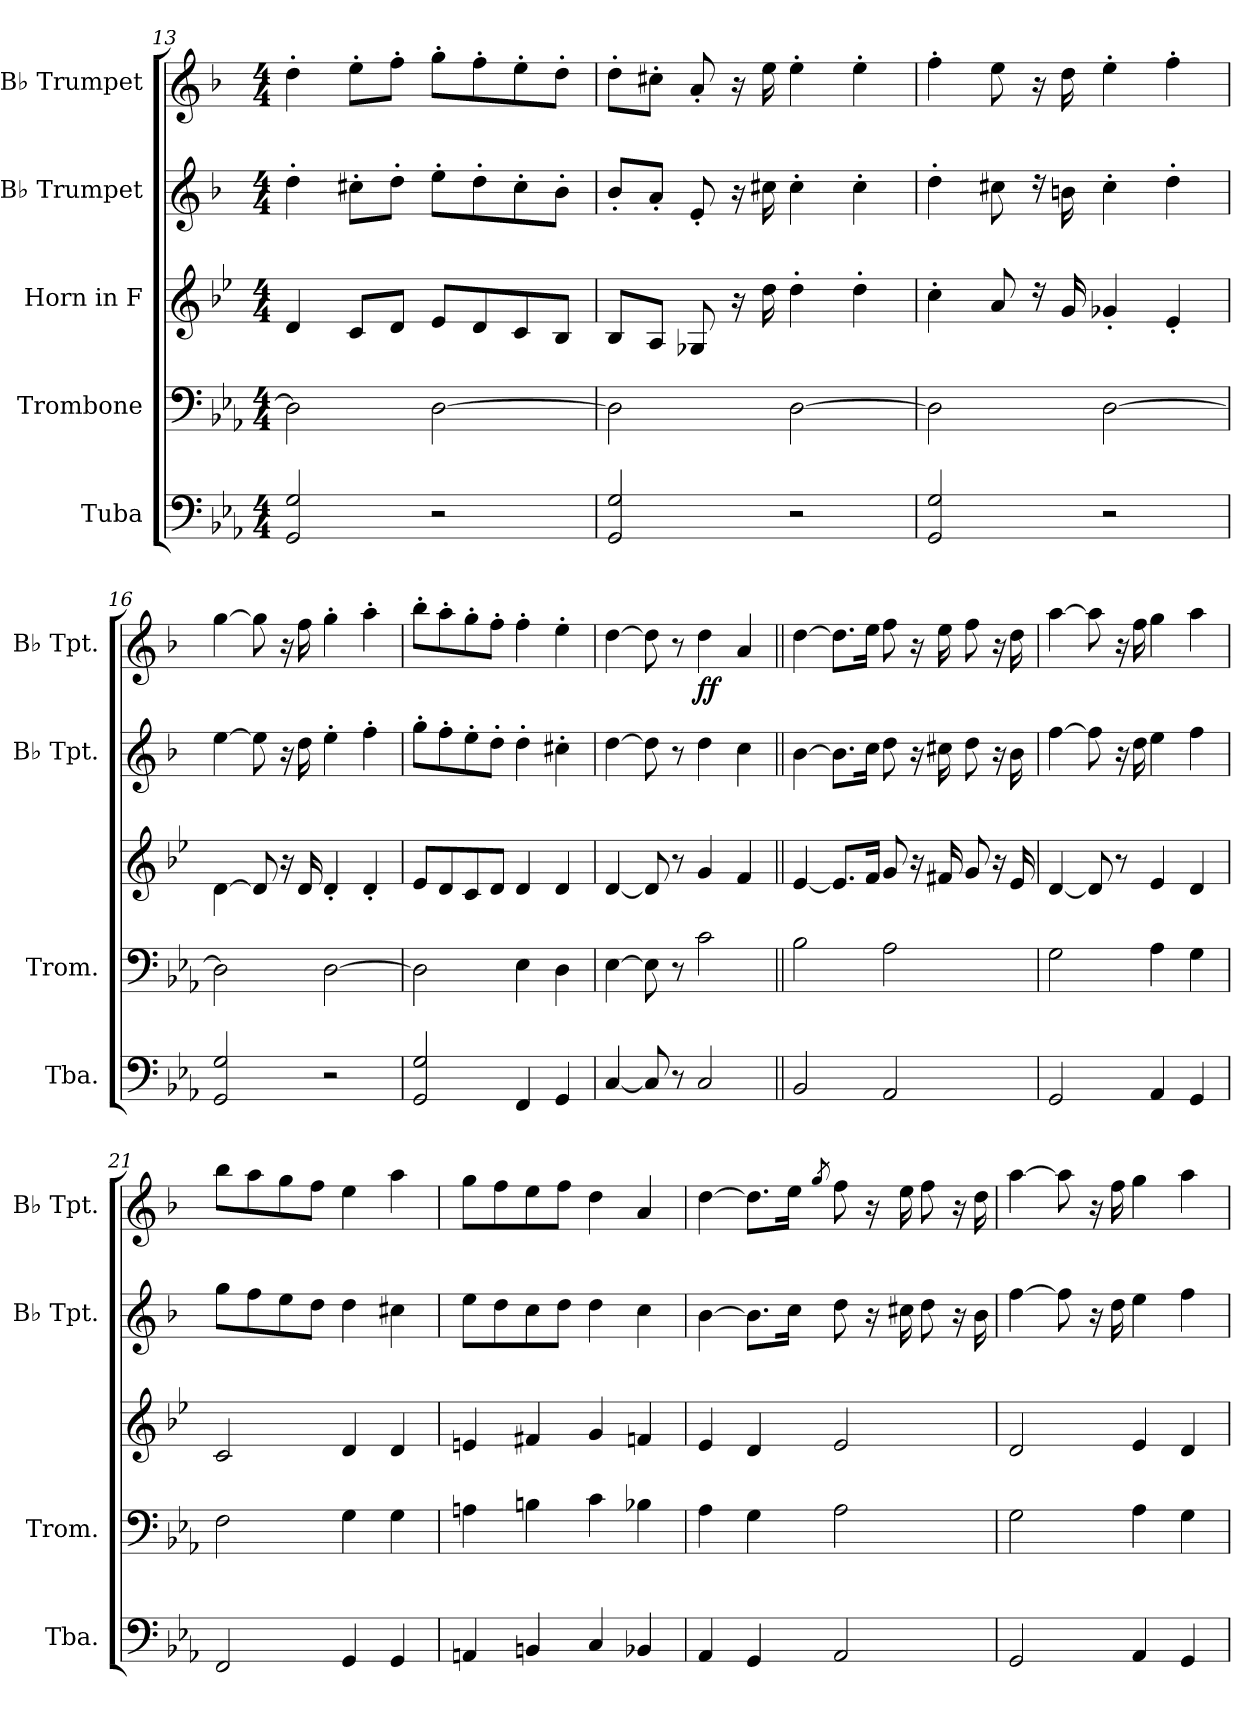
**kern	**kern	**kern	**kern	**kern	**dynam
*part5	*part4	*part3	*part2	*part1	*part1
*staff5	*staff4	*staff3	*staff2	*staff1	*staff1
*I"Tuba	*I"Trombone	*I"Horn in F	*I"B♭ Trumpet	*I"B♭ Trumpet	*
*I'Tba.	*I'Trom.	*	*I'B♭ Tpt.	*I'B♭ Tpt.	*
*clefF4	*clefF4	*clefG2	*clefG2	*clefG2	*
*	*	*ITrd4c7	*ITrd1c2	*ITrd1c2	*
*k[b-e-a-]	*k[b-e-a-]	*k[b-e-a-]	*k[b-e-a-]	*k[b-e-a-]	*
*M4/4	*M4/4	*M4/4	*M4/4	*M4/4	*
=13	=13	=13	=13	=13	=13
2GG/ 2G/	2D\]	4G/	4cc'\	4cc'\	.
.	.	8F/L	8bn'\L	8dd'\L	.
.	.	8G/J	8cc'\J	8ee-'\J	.
2r	[2D\	8A-/L	8dd'\L	8ff'\L	.
.	.	8G/	8cc'\	8ee-'\	.
.	.	8F/	8b'\	8dd'\	.
.	.	8E-/J	8a-'\J	8cc'\J	.
=14	=14	=14	=14	=14	=14
2GG/ 2G/	2D\]	8E-/L	8a-'/L	8cc'\L	.
.	.	8D/J	8g'/J	8bn'\J	.
.	.	8C-X/	8d'/	8g'/	.
.	.	16r	16r	16r	.
.	.	16g\	16bn\	16dd\	.
2r	[2D\	4g'\	4b'\	4dd'\	.
.	.	4g'\	4b'\	4dd'\	.
!!LO:LB:g=z
=15	=15	=15	=15	=15	=15
2GG/ 2G/	2D\]	4f'\	4cc'\	4ee-'\	.
.	.	8d/	8bn\	8dd\	.
.	.	16rdd	16rdd	16r	.
.	.	16c/	16an\	16cc\	.
2r	[2D\	4c-X'/	4b'\	4dd'\	.
.	.	4A-'/	4cc'\	4ee-'\	.
=16	=16	=16	=16	=16	=16
2GG/ 2G/	2D\]	[4G\	[4dd\	[4ff\	.
.	.	8G/]	8dd\]	8ff\]	.
.	.	16r	16r	16r	.
.	.	16G/	16cc\	16ee-\	.
2r	[2D\	4G'/	4dd'\	4ff'\	.
.	.	4G'/	4ee-'\	4gg'\	.
=17	=17	=17	=17	=17	=17
2GG/ 2G/	2D\]	8A-/L	8ff'\L	8aa-'\L	.
.	.	8G/	8ee-'\	8gg'\	.
.	.	8F/	8dd'\	8ff'\	.
.	.	8G/J	8cc'\J	8ee-'\J	.
4FF/	4E-\	4G/	4cc'\	4ee-'\	.
4GG/	4D\	4G/	4bn'\	4dd'\	.
=18	=18	=18	=18	=18	=18
[4C/	[4E-\	[4G/	[4cc\	[4cc\	.
8C/]	8E-\]	8G/]	8cc\]	8cc\]	.
8r	8r	8r	8r	8r	.
!	!	!	!	!	!LO:DY:b
2C/	2c\	4c/	4cc\	4cc\	ff
.	.	4B-/	4b-\	4g/	.
!!LO:PB:g=z
=19||	=19||	=19||	=19||	=19||	=19||
2BB-/	2B-\	[4A-/	[4a-\	[4cc\	.
.	.	8.A-/L]	8.a-\L]	8.cc\L]	.
.	.	16B-/Jk	16b-\Jk	16dd\Jk	.
2AA-/	2A-\	8c/	8cc\	8ee-\	.
.	.	16r	16r	16r	.
.	.	16Bn/	16bn\	16dd\	.
.	.	8c/	8cc\	8ee-\	.
.	.	16r	16r	16r	.
.	.	16A-/	16a-\	16cc\	.
=20	=20	=20	=20	=20	=20
2GG/	2G\	[4G/	[4ee-\	[4gg\	.
.	.	8G/]	8ee-\]	8gg\]	.
.	.	8r	16r	16r	.
.	.	.	16cc\	16ee-\	.
4AA-/	4A-\	4A-/	4dd\	4ff\	.
4GG/	4G\	4G/	4ee-\	4gg\	.
=21	=21	=21	=21	=21	=21
2FF/	2F\	2F/	8ff\L	8aa-\L	.
.	.	.	8ee-\	8gg\	.
.	.	.	8dd\	8ff\	.
.	.	.	8cc\J	8ee-\J	.
4GG/	4G\	4G/	4cc\	4dd\	.
4GG/	4G\	4G/	4bn\	4gg\	.
=22	=22	=22	=22	=22	=22
4AAn/	4An\	4An/	8dd\L	8ff\L	.
.	.	.	8cc\	8ee-\	.
4BBn/	4Bn\	4Bn/	8b-\	8dd\	.
.	.	.	8cc\J	8ee-\J	.
4C/	4c\	4c/	4cc\	4cc\	.
4BB-X/	4B-X\	4B-X/	4b-\	4g/	.
!!LO:LB:g=z
=23	=23	=23	=23	=23	=23
4AA-/	4A-\	4A-/	[4a-\	[4cc\	.
4GG/	4G\	4G/	8.a-\L]	8.cc\L]	.
.	.	.	16b-\Jk	16dd\Jk	.
.	.	.	.	8qff/	.
2AA-/	2A-\	2A-/	8cc\	8ee-\	.
.	.	.	16r	16r	.
.	.	.	16bn\	16dd\	.
.	.	.	8cc\	8ee-\	.
.	.	.	16r	16r	.
.	.	.	16a-\	16cc\	.
=24	=24	=24	=24	=24	=24
2GG/	2G\	2G/	[4ee-\	[4gg\	.
.	.	.	8ee-\]	8gg\]	.
.	.	.	16r	16r	.
.	.	.	16cc\	16ee-\	.
4AA-/	4A-\	4A-/	4dd\	4ff\	.
4GG/	4G\	4G/	4ee-\	4gg\	.
=	=	=	=	=	=
*-	*-	*-	*-	*-	*-
